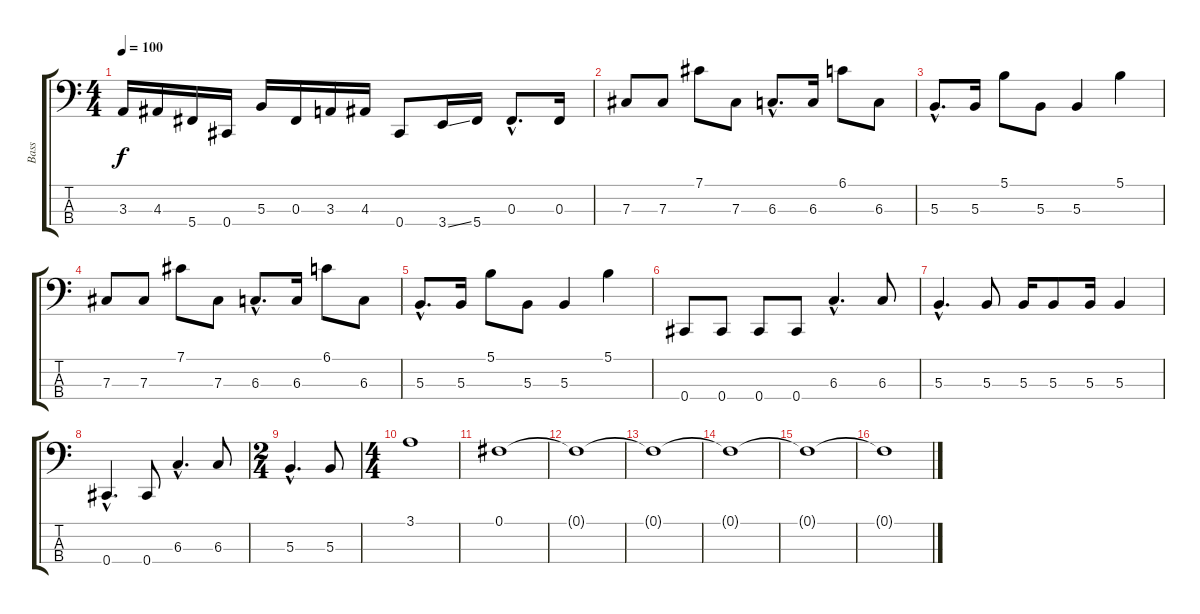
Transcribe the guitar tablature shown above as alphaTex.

\track ("Bass" "Bass") {instrument electricbassfinger}
\staff {score tabs}
\tuning (Gb2 Db2 Gb1 Db1) {hide}
\ts (4 4)
\tempo 100
\clef f4
\ks c
3.3.16{dy f} 4.3.16 5.4.16 0.4.16 5.3.16 0.3.16 3.3.16 4.3.16 0.4.8 3.4{ss}.16 5.4.16 0.3{hac}.8{d} 0.3.16 |
7.3.8 7.3.8 7.1.8 7.3.8 6.3{hac}.8{d} 6.3.16 6.1.8 6.3.8 |
5.3{hac}.8{d} 5.3.16 5.1.8 5.3.8 5.3.4 5.1.4 |
7.3.8 7.3.8 7.1.8 7.3.8 6.3{hac}.8{d} 6.3.16 6.1.8 6.3.8 |
5.3{hac}.8{d} 5.3.16 5.1.8 5.3.8 5.3.4 5.1.4 |
0.4.8 0.4.8 0.4.8 0.4.8 6.3{hac}.4{d} 6.3.8 |
5.3{hac}.4{d} 5.3.8 5.3.16 5.3.8 5.3.16 5.3.4 |
0.4{hac}.4{d} 0.4.8 6.3{hac}.4{d} 6.3.8 |
\ts (2 4)
5.3{hac}.4{d} 5.3.8 |
\ts (4 4)
3.1.1 |
0.1.1 |
0.1{t}.1 |
0.1{t}.1 |
0.1{t}.1 |
0.1{t}.1 |
0.1{t}.1
